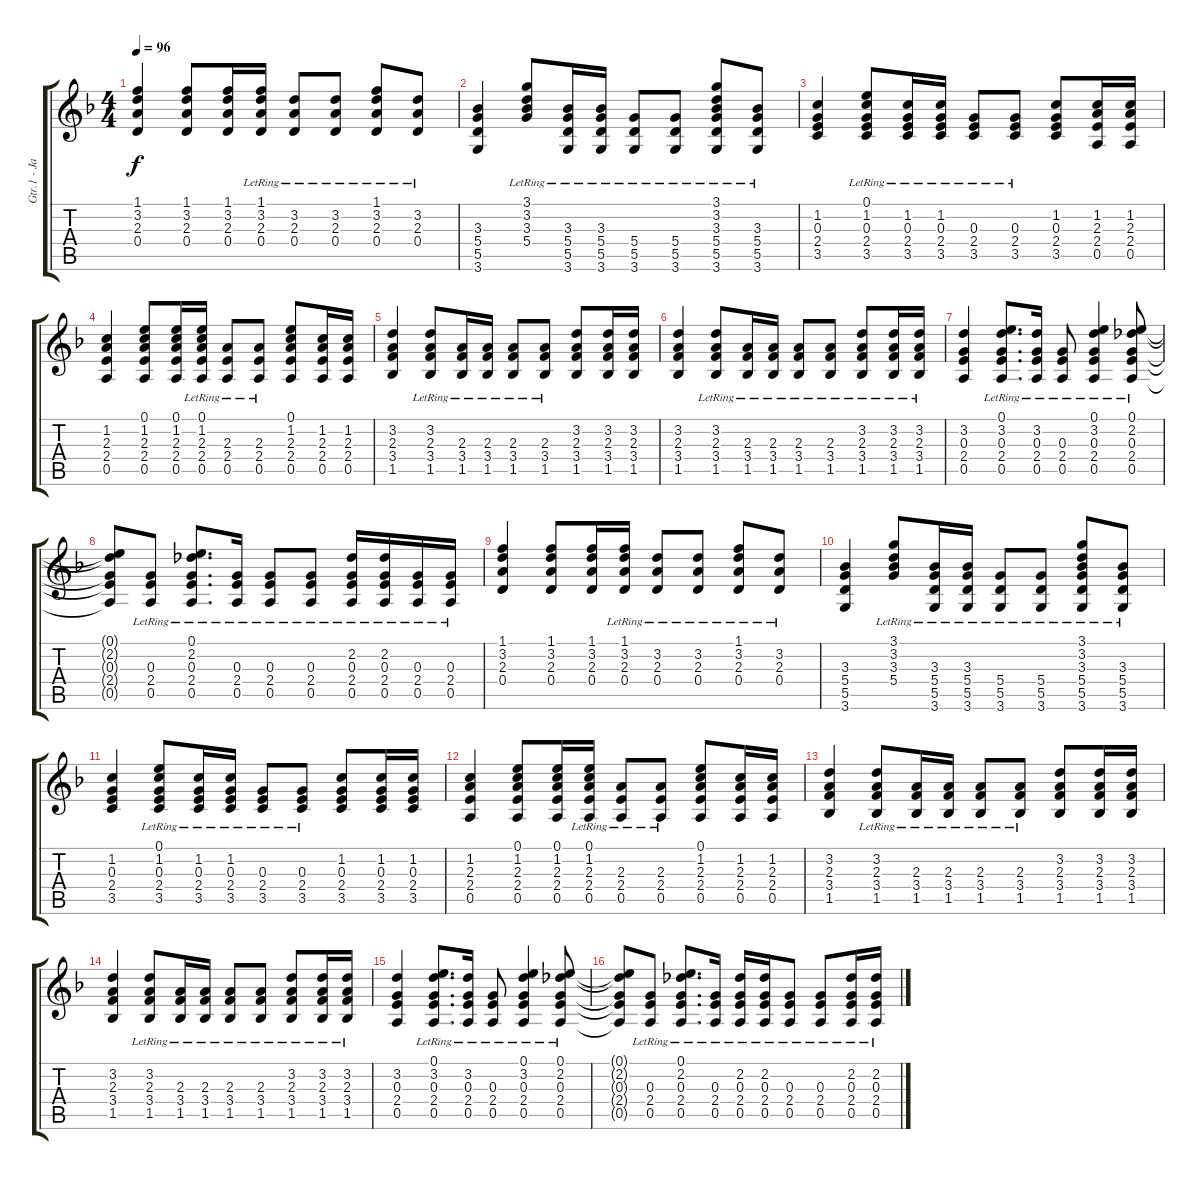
\track ("Gtr.1 - James Dean Bradfield" "Gtr.1 - Ja") {instrument acousticguitarsteel}
\staff {score tabs}
\tuning (E4 B3 G3 D3 A2 E2) {hide}
\ts (4 4)
\tempo 96
\clef g2
\ks f
(1.1 3.2 2.3 0.4).4{dy f} (1.1 3.2 2.3 0.4).8 (1.1 3.2 2.3 0.4).16 (1.1{lr} 3.2{lr} 2.3{lr} 0.4{lr}).16 (3.2{lr} 2.3{lr} 0.4{lr}).8 (3.2{lr} 2.3{lr} 0.4{lr}).8 (1.1{lr} 3.2{lr} 2.3{lr} 0.4{lr}).8 (3.2{lr} 2.3{lr} 0.4{lr}).8 |
(3.3 5.4 5.5 3.6).4 (3.1{lr} 3.2{lr} 3.3{lr} 5.4{lr}).8 (3.3{lr} 5.4{lr} 5.5{lr} 3.6{lr}).16 (3.3{lr} 5.4{lr} 5.5{lr} 3.6{lr}).16 (5.4{lr} 5.5{lr} 3.6{lr}).8 (5.4{lr} 5.5{lr} 3.6{lr}).8 (3.1{lr} 3.2{lr} 3.3{lr} 5.4{lr} 5.5{lr} 3.6{lr}).8 (3.3{lr} 5.4{lr} 5.5{lr} 3.6{lr}).8 |
(1.2 0.3 2.4 3.5).4 (0.1{lr} 1.2{lr} 0.3{lr} 2.4{lr} 3.5{lr}).8 (1.2{lr} 0.3{lr} 2.4{lr} 3.5{lr}).16 (1.2{lr} 0.3{lr} 2.4{lr} 3.5{lr}).16 (0.3{lr} 2.4{lr} 3.5{lr}).8 (0.3{lr} 2.4{lr} 3.5{lr}).8 (1.2 0.3 2.4 3.5).8 (1.2 2.3 2.4 0.5).16 (1.2 2.3 2.4 0.5).16 |
(1.2 2.3 2.4 0.5).4 (0.1 1.2 2.3 2.4 0.5).8 (0.1 1.2 2.3 2.4 0.5).16 (0.1{lr} 1.2{lr} 2.3{lr} 2.4{lr} 0.5{lr}).16 (2.3{lr} 2.4{lr} 0.5{lr}).8 (2.3{lr} 2.4{lr} 0.5{lr}).8 (0.1 1.2 2.3 2.4 0.5).8 (1.2 2.3 2.4 0.5).16 (1.2 2.3 2.4 0.5).16 |
(3.2 2.3 3.4 1.5).4 (3.2{lr} 2.3{lr} 3.4{lr} 1.5{lr}).8 (2.3{lr} 3.4{lr} 1.5{lr}).16 (2.3{lr} 3.4{lr} 1.5{lr}).16 (2.3{lr} 3.4{lr} 1.5{lr}).8 (2.3{lr} 3.4{lr} 1.5{lr}).8 (3.2 2.3 3.4 1.5).8 (3.2 2.3 3.4 1.5).16 (3.2 2.3 3.4 1.5).16 |
(3.2 2.3 3.4 1.5).4 (3.2{lr} 2.3{lr} 3.4{lr} 1.5{lr}).8 (2.3{lr} 3.4{lr} 1.5{lr}).16 (2.3{lr} 3.4{lr} 1.5{lr}).16 (2.3{lr} 3.4{lr} 1.5{lr}).8 (2.3{lr} 3.4{lr} 1.5{lr}).8 (3.2{lr} 2.3{lr} 3.4{lr} 1.5{lr}).8 (3.2{lr} 2.3{lr} 3.4{lr} 1.5{lr}).16 (3.2{lr} 2.3{lr} 3.4{lr} 1.5{lr}).16 |
(3.2 0.3 2.4 0.5).4 (0.1{lr} 3.2{lr} 0.3{lr} 2.4{lr} 0.5{lr}).8{d} (3.2{lr} 0.3{lr} 2.4{lr} 0.5{lr}).16 (0.3{lr} 2.4{lr} 0.5{lr}).8 (0.1{lr} 3.2{lr} 0.3{lr} 2.4{lr} 0.5{lr}).4 (0.1{lr} 2.2{lr} 0.3{lr} 2.4{lr} 0.5{lr}).8 |
(0.1{t} 2.2{t} 0.3{t} 2.4{t} 0.5{t}).8 (0.3{lr} 2.4{lr} 0.5{lr}).8 (0.1{lr} 2.2{lr} 0.3{lr} 2.4{lr} 0.5{lr}).8{d} (0.3{lr} 2.4{lr} 0.5{lr}).16 (0.3{lr} 2.4{lr} 0.5{lr}).8 (0.3{lr} 2.4{lr} 0.5{lr}).8 (2.2{lr} 0.3{lr} 2.4{lr} 0.5{lr}).16 (2.2{lr} 0.3{lr} 2.4{lr} 0.5{lr}).16 (0.3{lr} 2.4{lr} 0.5{lr}).16 (0.3{lr} 2.4{lr} 0.5{lr}).16 |
(1.1 3.2 2.3 0.4).4 (1.1 3.2 2.3 0.4).8 (1.1 3.2 2.3 0.4).16 (1.1{lr} 3.2{lr} 2.3{lr} 0.4{lr}).16 (3.2{lr} 2.3{lr} 0.4{lr}).8 (3.2{lr} 2.3{lr} 0.4{lr}).8 (1.1{lr} 3.2{lr} 2.3{lr} 0.4{lr}).8 (3.2{lr} 2.3{lr} 0.4{lr}).8 |
(3.3 5.4 5.5 3.6).4 (3.1{lr} 3.2{lr} 3.3{lr} 5.4{lr}).8 (3.3{lr} 5.4{lr} 5.5{lr} 3.6{lr}).16 (3.3{lr} 5.4{lr} 5.5{lr} 3.6{lr}).16 (5.4{lr} 5.5{lr} 3.6{lr}).8 (5.4{lr} 5.5{lr} 3.6{lr}).8 (3.1{lr} 3.2{lr} 3.3{lr} 5.4{lr} 5.5{lr} 3.6{lr}).8 (3.3{lr} 5.4{lr} 5.5{lr} 3.6{lr}).8 |
(1.2 0.3 2.4 3.5).4 (0.1{lr} 1.2{lr} 0.3{lr} 2.4{lr} 3.5{lr}).8 (1.2{lr} 0.3{lr} 2.4{lr} 3.5{lr}).16 (1.2{lr} 0.3{lr} 2.4{lr} 3.5{lr}).16 (0.3{lr} 2.4{lr} 3.5{lr}).8 (0.3{lr} 2.4{lr} 3.5{lr}).8 (1.2 0.3 2.4 3.5).8 (1.2 0.3 2.4 3.5).16 (1.2 0.3 2.4 3.5).16 |
(1.2 2.3 2.4 0.5).4 (0.1 1.2 2.3 2.4 0.5).8 (0.1 1.2 2.3 2.4 0.5).16 (0.1{lr} 1.2{lr} 2.3{lr} 2.4{lr} 0.5{lr}).16 (2.3{lr} 2.4{lr} 0.5{lr}).8 (2.3{lr} 2.4{lr} 0.5{lr}).8 (0.1 1.2 2.3 2.4 0.5).8 (1.2 2.3 2.4 0.5).16 (1.2 2.3 2.4 0.5).16 |
(3.2 2.3 3.4 1.5).4 (3.2{lr} 2.3{lr} 3.4{lr} 1.5{lr}).8 (2.3{lr} 3.4{lr} 1.5{lr}).16 (2.3{lr} 3.4{lr} 1.5{lr}).16 (2.3{lr} 3.4{lr} 1.5{lr}).8 (2.3{lr} 3.4{lr} 1.5{lr}).8 (3.2 2.3 3.4 1.5).8 (3.2 2.3 3.4 1.5).16 (3.2 2.3 3.4 1.5).16 |
(3.2 2.3 3.4 1.5).4 (3.2{lr} 2.3{lr} 3.4{lr} 1.5{lr}).8 (2.3{lr} 3.4{lr} 1.5{lr}).16 (2.3{lr} 3.4{lr} 1.5{lr}).16 (2.3{lr} 3.4{lr} 1.5{lr}).8 (2.3{lr} 3.4{lr} 1.5{lr}).8 (3.2{lr} 2.3{lr} 3.4{lr} 1.5{lr}).8 (3.2{lr} 2.3{lr} 3.4{lr} 1.5{lr}).16 (3.2{lr} 2.3{lr} 3.4{lr} 1.5{lr}).16 |
(3.2 0.3 2.4 0.5).4 (0.1{lr} 3.2{lr} 0.3{lr} 2.4{lr} 0.5{lr}).8{d} (3.2{lr} 0.3{lr} 2.4{lr} 0.5{lr}).16 (0.3{lr} 2.4{lr} 0.5{lr}).8 (0.1{lr} 3.2{lr} 0.3{lr} 2.4{lr} 0.5{lr}).4 (0.1{lr} 2.2{lr} 0.3{lr} 2.4{lr} 0.5{lr}).8 |
(0.1{t} 2.2{t} 0.3{t} 2.4{t} 0.5{t}).8 (0.3{lr} 2.4{lr} 0.5{lr}).8 (0.1{lr} 2.2{lr} 0.3{lr} 2.4{lr} 0.5{lr}).8{d} (0.3{lr} 2.4{lr} 0.5{lr}).16 (2.2{lr} 0.3{lr} 2.4{lr} 0.5{lr}).16 (2.2{lr} 0.3{lr} 2.4{lr} 0.5{lr}).16 (0.3{lr} 2.4{lr} 0.5{lr}).8 (0.3{lr} 2.4{lr} 0.5{lr}).8 (2.2{lr} 0.3{lr} 2.4{lr} 0.5{lr}).16 (2.2{lr} 0.3{lr} 2.4{lr} 0.5{lr}).16
